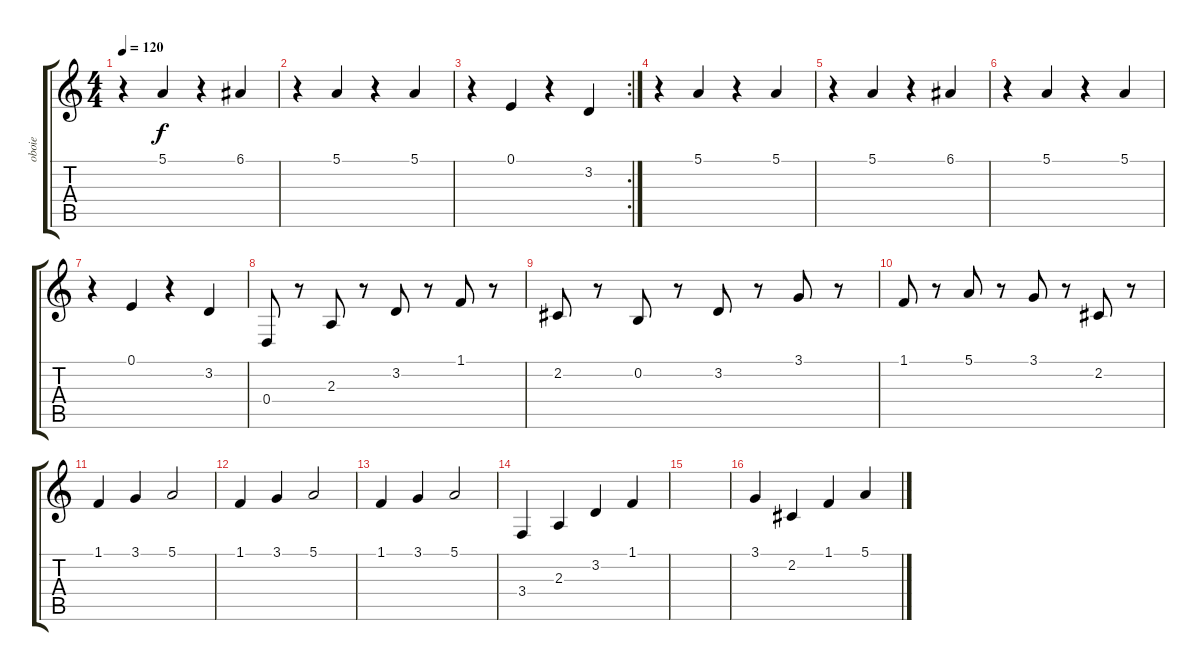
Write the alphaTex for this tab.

\track ("oboie" "oboie") {instrument oboe}
\staff {score tabs}
\tuning (E4 B3 G3 D3 A2 E2) {hide}
\ts (4 4)
\tempo 120
\clef g2
\ks c
r.4{dy f} 5.1.4 r.4 6.1.4 |
r.4 5.1.4 r.4 5.1.4 |
\rc 2
r.4 0.1.4 r.4 3.2.4 |
r.4 5.1.4 r.4 5.1.4 |
r.4 5.1.4 r.4 6.1.4 |
r.4 5.1.4 r.4 5.1.4 |
r.4 0.1.4 r.4 3.2.4 |
0.4.8 r.8 2.3.8 r.8 3.2.8 r.8 1.1.8 r.8 |
2.2.8 r.8 0.2.8 r.8 3.2.8 r.8 3.1.8 r.8 |
1.1.8 r.8 5.1.8 r.8 3.1.8 r.8 2.2.8 r.8 |
1.1.4 3.1.4 5.1.2 |
1.1.4 3.1.4 5.1.2 |
1.1.4 3.1.4 5.1.2 |
3.4.4 2.3.4 3.2.4 1.1.4 |
|
3.1.4 2.2.4 1.1.4 5.1.4
